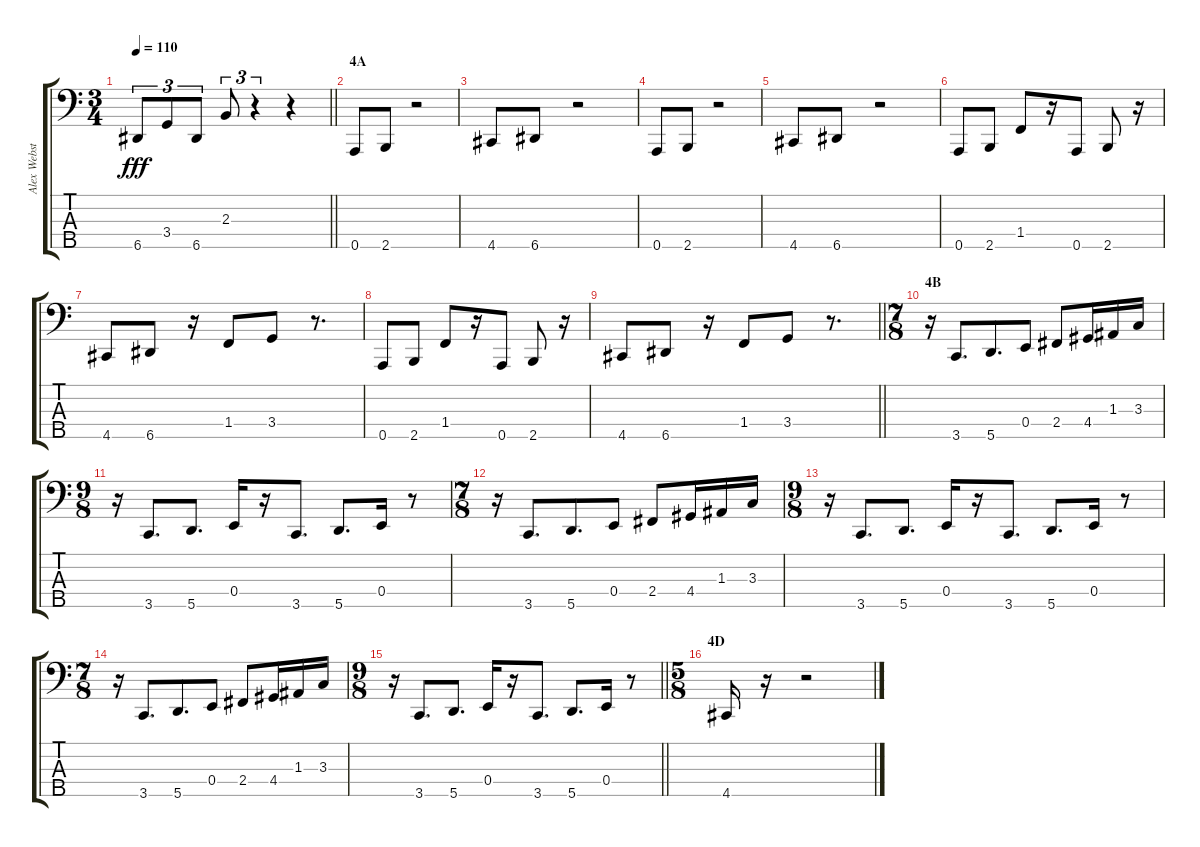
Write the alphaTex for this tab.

\track ("Alex Webster - Bass" "Alex Webst") {instrument electricbassfinger}
\staff {score tabs}
\tuning (G2 D2 A1 E1 A0) {hide}
\ts (3 4)
\tempo 110
\clef f4
\barLineRight lightlight
\ks c
6.5.8{tu (3 2) dy fff} 3.4.8{tu (3 2)} 6.5.8{tu (3 2)} 2.3.8{tu (3 2)} r.4{tu (3 2)} r.4 |
\section ("" "4A")
0.5.8 2.5.8 r.2 |
4.5.8 6.5.8 r.2 |
0.5.8 2.5.8 r.2 |
4.5.8 6.5.8 r.2 |
0.5.8 2.5.8 1.4.8 r.16 0.5.8 2.5.8 r.16 |
4.5.8 6.5.8 r.16 1.4.8 3.4.8 r.8{d} |
0.5.8 2.5.8 1.4.8 r.16 0.5.8 2.5.8 r.16 |
\barLineRight lightlight
4.5.8 6.5.8 r.16 1.4.8 3.4.8 r.8{d} |
\ts (7 8)
\section ("" "4B")
r.16 3.5.8{d} 5.5.8{d} 0.4.8 2.4.8 4.4.16 1.3.16 3.3.16 |
\ts (9 8)
r.16 3.5.8{d} 5.5.8{d} 0.4.16 r.16 3.5.8{d} 5.5.8{d} 0.4.16 r.8 |
\ts (7 8)
r.16 3.5.8{d} 5.5.8{d} 0.4.8 2.4.8 4.4.16 1.3.16 3.3.16 |
\ts (9 8)
r.16 3.5.8{d} 5.5.8{d} 0.4.16 r.16 3.5.8{d} 5.5.8{d} 0.4.16 r.8 |
\ts (7 8)
r.16 3.5.8{d} 5.5.8{d} 0.4.8 2.4.8 4.4.16 1.3.16 3.3.16 |
\ts (9 8)
\barLineRight lightlight
r.16 3.5.8{d} 5.5.8{d} 0.4.16 r.16 3.5.8{d} 5.5.8{d} 0.4.16 r.8 |
\ts (5 8)
\section ("" "4D")
4.5.16 r.16 r.2
